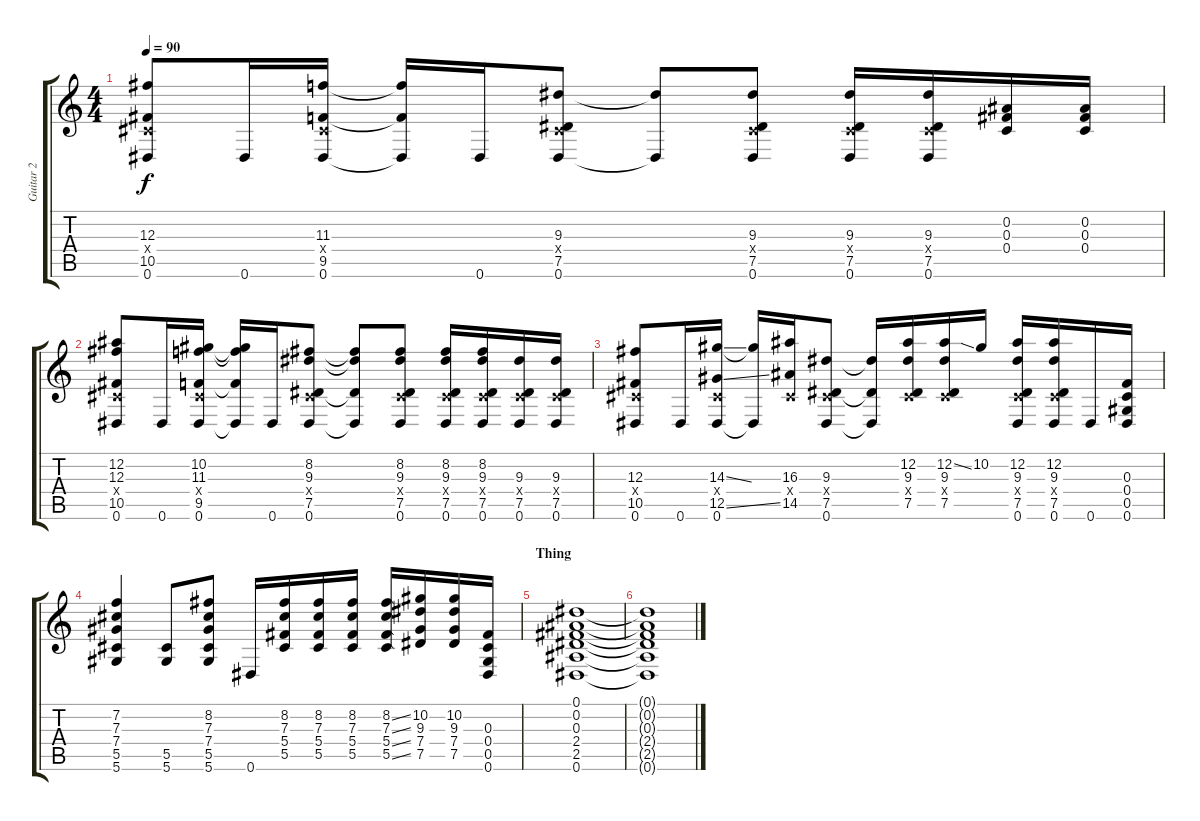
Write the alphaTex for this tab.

\track ("Guitar 2" "Guitar 2") {instrument overdrivenguitar}
\staff {score tabs}
\tuning (Eb4 Bb3 Gb3 Db3 Ab2 Eb2) {hide}
\ts (4 4)
\tempo 90
\clef g2
\ks c
(12.3 0.4{x} 10.5 0.6).8{dy f} 0.6.16 (11.3 0.4{x} 9.5 0.6).16 (11.3{t} 9.5{t} 0.6{t}).16 0.6.16 (9.3 0.4{x} 7.5 0.6).8 (9.3{t} 0.6{t}).8 (9.3 0.4{x} 7.5 0.6).8 (9.3 0.4{x} 7.5 0.6).16 (9.3 0.4{x} 7.5 0.6).16 (0.2 0.3 0.4).16 (0.2 0.3 0.4).16 |
(12.2 12.3 0.4{x} 10.5 0.6).8 0.6.16 (10.2 11.3 0.4{x} 9.5 0.6).16 (10.2{t} 11.3{t} 9.5{t} 0.6{t}).16 0.6.16 (8.2 9.3 0.4{x} 7.5 0.6).8 (8.2{t} 9.3{t} 7.5{t} 0.6{t}).8 (8.2 9.3 0.4{x} 7.5 0.6).8 (8.2 9.3 0.4{x} 7.5 0.6).16 (8.2 9.3 0.4{x} 7.5 0.6).16 (9.3 0.4{x} 7.5 0.6).16 (9.3 0.4{x} 7.5 0.6).16 |
(12.3 0.4{x} 10.5 0.6).8 0.6.16 (14.3{ss} 0.4{x} 12.5{ss} 0.6).16 (14.3{t} 0.6{t}).16 (16.3 0.4{x} 14.5).16 (9.3 0.4{x} 7.5 0.6).8 (9.3{t} 7.5{t} 0.6{t}).16 (12.2 9.3 0.4{x} 7.5).16 (12.2{ss} 9.3 0.4{x} 7.5).16 10.2.16 (12.2 9.3 0.4{x} 7.5 0.6).16 (12.2 9.3 0.4{x} 7.5 0.6).16 0.6.16 (0.3 0.4 0.5 0.6).16 |
(7.2 7.3 7.4 5.5 5.6).4 (5.5 5.6).8 (8.2 7.3 7.4 5.5 5.6).8 0.6.16 (8.2 7.3 5.4 5.5).16 (8.2 7.3 5.4 5.5).16 (8.2 7.3 5.4 5.5).16 (8.2{ss} 7.3{ss} 5.4{ss} 5.5{ss}).16 (10.2 9.3 7.4 7.5).16 (10.2 9.3 7.4 7.5).16 (0.3 0.4 0.5 0.6).16 |
\section ("" "Thing")
(0.1 0.2 0.3 2.4 2.5 0.6).1 |
(0.1{t} 0.2{t} 0.3{t} 2.4{t} 2.5{t} 0.6{t}).1
